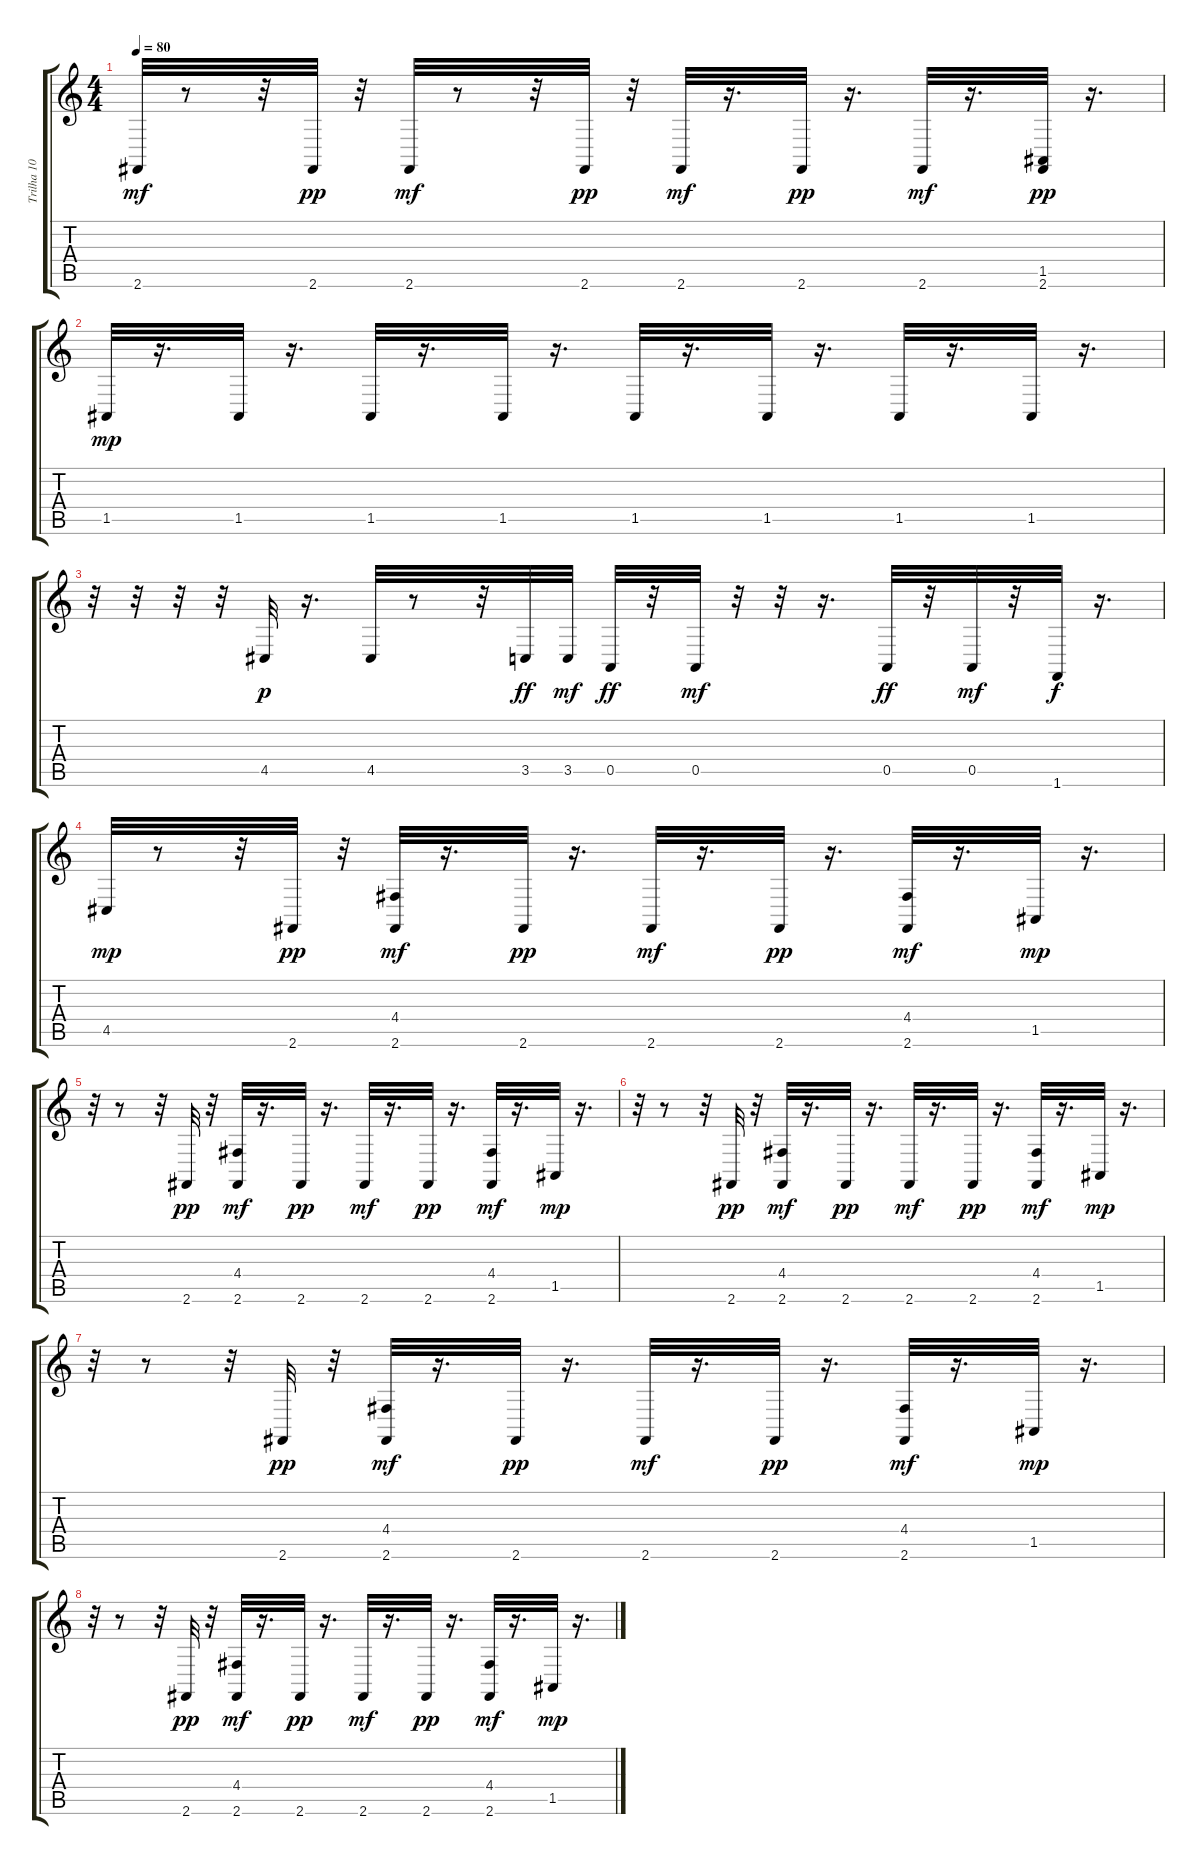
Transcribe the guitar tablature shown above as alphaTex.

\track ("Trilha 10" "Trilha 10") {instrument acousticgrandpiano}
\staff {score tabs}
\tuning (E4 B3 G3 D3 A2 E2) {hide}
\ts (4 4)
\tempo 80
\clef g2
\ks c
2.6.32{dy mf} r.8 r.32 2.6.32{dy pp} r.32 2.6.32{dy mf} r.8 r.32 2.6.32{dy pp} r.32 2.6.32{dy mf} r.16{d} 2.6.32{dy pp} r.16{d} 2.6.32{dy mf} r.16{d} (1.5 2.6).32{dy pp} r.16{d} |
1.5.32{dy mp} r.16{d} 1.5.32 r.16{d} 1.5.32 r.16{d} 1.5.32 r.16{d} 1.5.32 r.16{d} 1.5.32 r.16{d} 1.5.32 r.16{d} 1.5.32 r.16{d} |
r.32 r.32 r.32 r.32 4.5.32{dy p} r.16{d} 4.5.32 r.8 r.32 3.5.32{dy ff} 3.5.32{dy mf} 0.5.32{dy ff} r.32 0.5.32{dy mf} r.32 r.32 r.16{d} 0.5.32{dy ff} r.32 0.5.32{dy mf} r.32 1.6.32{dy f} r.16{d} |
4.5.32{dy mp} r.8 r.32 2.6.32{dy pp} r.32 (4.4 2.6).32{dy mf} r.16{d} 2.6.32{dy pp} r.16{d} 2.6.32{dy mf} r.16{d} 2.6.32{dy pp} r.16{d} (4.4 2.6).32{dy mf} r.16{d} 1.5.32{dy mp} r.16{d} |
r.32 r.8 r.32 2.6.32{dy pp} r.32 (4.4 2.6).32{dy mf} r.16{d} 2.6.32{dy pp} r.16{d} 2.6.32{dy mf} r.16{d} 2.6.32{dy pp} r.16{d} (4.4 2.6).32{dy mf} r.16{d} 1.5.32{dy mp} r.16{d} |
r.32 r.8 r.32 2.6.32{dy pp} r.32 (4.4 2.6).32{dy mf} r.16{d} 2.6.32{dy pp} r.16{d} 2.6.32{dy mf} r.16{d} 2.6.32{dy pp} r.16{d} (4.4 2.6).32{dy mf} r.16{d} 1.5.32{dy mp} r.16{d} |
r.32 r.8 r.32 2.6.32{dy pp} r.32 (4.4 2.6).32{dy mf} r.16{d} 2.6.32{dy pp} r.16{d} 2.6.32{dy mf} r.16{d} 2.6.32{dy pp} r.16{d} (4.4 2.6).32{dy mf} r.16{d} 1.5.32{dy mp} r.16{d} |
r.32 r.8 r.32 2.6.32{dy pp} r.32 (4.4 2.6).32{dy mf} r.16{d} 2.6.32{dy pp} r.16{d} 2.6.32{dy mf} r.16{d} 2.6.32{dy pp} r.16{d} (4.4 2.6).32{dy mf} r.16{d} 1.5.32{dy mp} r.16{d}
